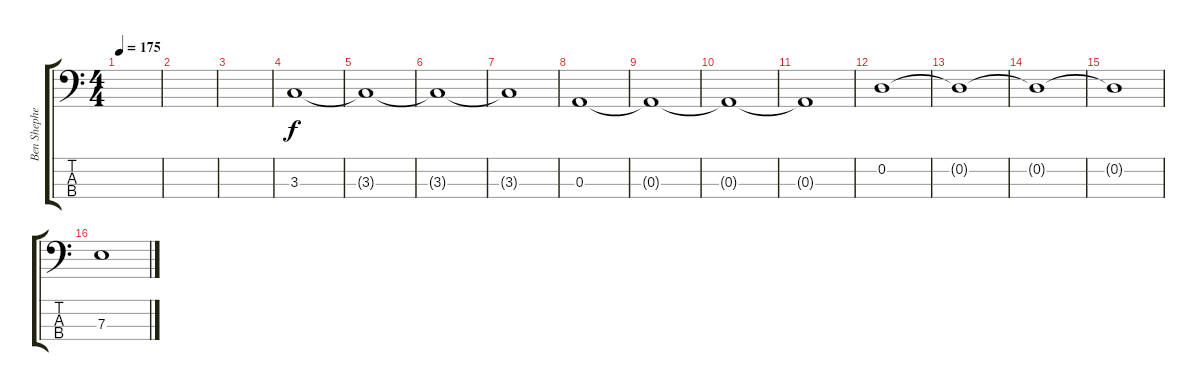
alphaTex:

\track ("Ben Shepherd_Bass" "Ben Shephe") {instrument electricbassfinger}
\staff {score tabs}
\tuning (G2 D2 A1 E1) {hide}
\ts (4 4)
\tempo 175
\clef f4
\ks c
|
|
|
3.3.1 |
3.3{t}.1 |
3.3{t}.1 |
3.3{t}.1 |
0.3.1 |
0.3{t}.1 |
0.3{t}.1 |
0.3{t}.1 |
0.2.1 |
0.2{t}.1 |
0.2{t}.1 |
0.2{t}.1 |
7.3.1
